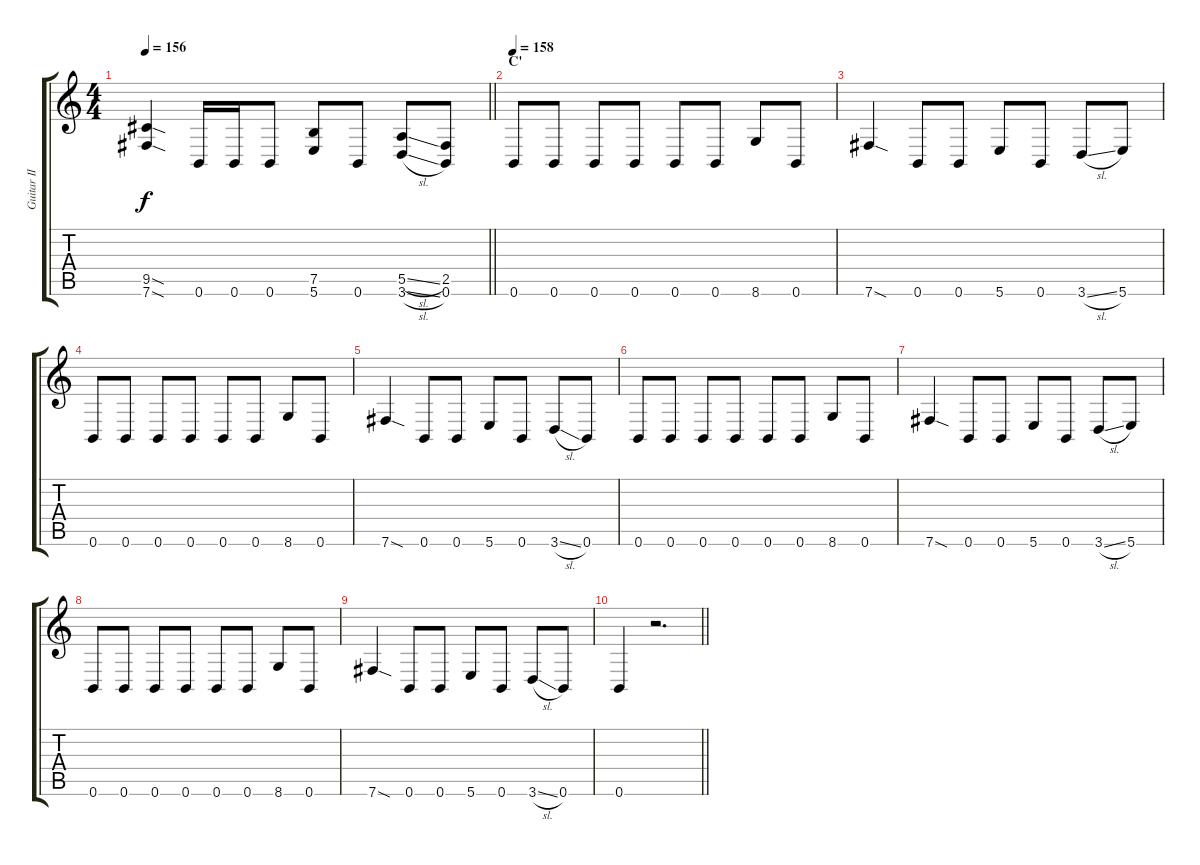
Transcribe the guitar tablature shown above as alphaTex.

\track ("Guitar II" "Guitar II") {instrument distortionguitar}
\staff {score tabs}
\tuning (B3 Gb3 D3 A2 E2 B1) {hide}
\ts (4 4)
\tempo 156
\clef g2
\barLineRight lightlight
\ks c
(9.5{sod} 7.6{sod}).4{dy f} 0.6.16 0.6.16 0.6.8 (7.5 5.6).8 0.6.8 (5.5{sl} 3.6{sl}).8 (2.5 0.6).8 |
\section ("" "C'")
\tempo 158
0.6.8 0.6.8 0.6.8 0.6.8 0.6.8 0.6.8 8.6.8 0.6.8 |
7.6{sod}.4 0.6.8 0.6.8 5.6.8 0.6.8 3.6{sl}.8 5.6.8 |
0.6.8 0.6.8 0.6.8 0.6.8 0.6.8 0.6.8 8.6.8 0.6.8 |
7.6{sod}.4 0.6.8 0.6.8 5.6.8 0.6.8 3.6{sl}.8 0.6.8 |
0.6.8 0.6.8 0.6.8 0.6.8 0.6.8 0.6.8 8.6.8 0.6.8 |
7.6{sod}.4 0.6.8 0.6.8 5.6.8 0.6.8 3.6{sl}.8 5.6.8 |
0.6.8 0.6.8 0.6.8 0.6.8 0.6.8 0.6.8 8.6.8 0.6.8 |
7.6{sod}.4 0.6.8 0.6.8 5.6.8 0.6.8 3.6{sl}.8 0.6.8 |
\barLineRight lightlight
0.6.4 r.2{d}
